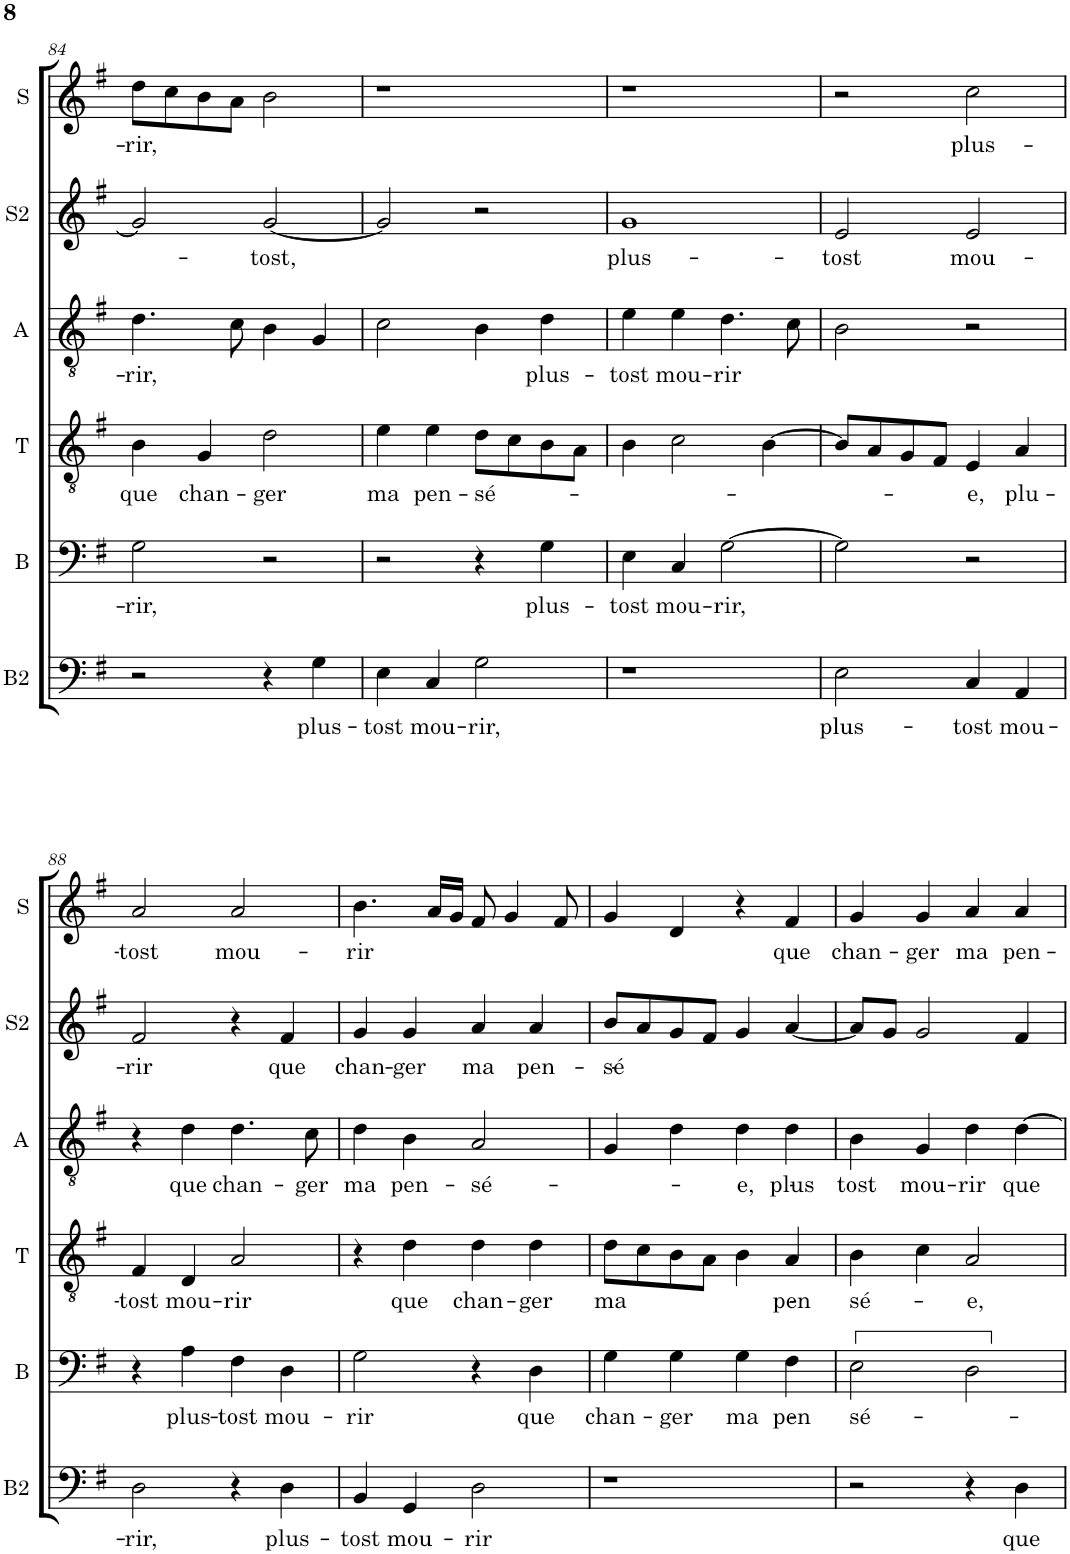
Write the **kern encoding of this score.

**kern	**text	**kern	**text	**kern	**text	**kern	**text	**kern	**text	**kern	**text
*part6	*part6	*part5	*part5	*part4	*part4	*part3	*part3	*part2	*part2	*part1	*part1
*staff6	*staff6	*staff5	*staff5	*staff4	*staff4	*staff3	*staff3	*staff2	*staff2	*staff1	*staff1
*I"B2	*	*I"B	*	*I"T	*	*I"A	*	*I"S2	*	*I"S	*
*I'B2	*	*I'B	*	*I'T	*	*I'A	*	*I'S2	*	*I'S	*
!!LO:PB:g=z
*clefF4	*	*clefF4	*	*clefGv2	*	*clefGv2	*	*clefG2	*	*clefG2	*
*k[f#]	*	*k[f#]	*	*k[f#]	*	*k[f#]	*	*k[f#]	*	*k[f#]	*
*M2/2	*	*M2/2	*	*M2/2	*	*M2/2	*	*M2/2	*	*M2/2	*
*met(c|)	*	*met(c|)	*	*met(c|)	*	*met(c|)	*	*met(c|)	*	*met(c|)	*
=84	=84	=84	=84	=84	=84	=84	=84	=84	=84	=84	=84
!	!	!	!LO:LY:b	!	!LO:LY:b	!	!LO:LY:b	!	!	!	!LO:LY:b
2r	.	2G\	-rir,	4B\	que	4.d\	-rir,	2g/]	.	8dd\L	-rir,
.	.	.	.	.	.	.	.	.	.	8cc\	.
!	!	!	!	!	!LO:LY:b	!	!	!	!	!	!
.	.	.	.	4G/	chan-	.	.	.	.	8b\	.
.	.	.	.	.	.	8c\	.	.	.	8a\J	.
!	!	!	!	!	!LO:LY:b	!	!	!	!LO:LY:b	!	!
4r	.	2r	.	2d\	-ger	4B\	.	[2g/	-tost,	2b\	.
!	!LO:LY:b	!	!	!	!	!	!	!	!	!	!
4G\	plus-	.	.	.	.	4G/	.	.	.	.	.
=85	=85	=85	=85	=85	=85	=85	=85	=85	=85	=85	=85
!	!LO:LY:b	!	!	!	!LO:LY:b	!	!	!	!	!	!
4E\	-tost	2r	.	4e\	ma	2c\	.	2g/]	.	1r	.
!	!LO:LY:b	!	!	!	!LO:LY:b	!	!	!	!	!	!
4C/	mou-	.	.	4e\	pen-	.	.	.	.	.	.
!	!LO:LY:b	!	!	!	!LO:LY:b	!	!	!	!	!	!
2G\	-rir,	4r	.	8d\L	-sé-	4B\	.	2r	.	.	.
.	.	.	.	8c\	.	.	.	.	.	.	.
!	!	!	!LO:LY:b	!	!	!	!LO:LY:b	!	!	!	!
.	.	4G\	plus-	8B\	.	4d\	plus-	.	.	.	.
.	.	.	.	8A\J	.	.	.	.	.	.	.
=86	=86	=86	=86	=86	=86	=86	=86	=86	=86	=86	=86
!	!	!	!LO:LY:b	!	!	!	!LO:LY:b	!	!LO:LY:b	!	!
1r	.	4E\	-tost	4B\	.	4e\	-tost	1g	plus-	1r	.
!	!	!	!LO:LY:b	!	!	!	!LO:LY:b	!	!	!	!
.	.	4C/	mou-	2c\	.	4e\	mou-	.	.	.	.
!	!	!	!LO:LY:b	!	!	!	!LO:LY:b	!	!	!	!
.	.	[2G\	-rir,	.	.	4.d\	-rir	.	.	.	.
.	.	.	.	[4B\	.	.	.	.	.	.	.
.	.	.	.	.	.	8c\	.	.	.	.	.
=87	=87	=87	=87	=87	=87	=87	=87	=87	=87	=87	=87
!	!LO:LY:b	!	!	!	!	!	!	!	!LO:LY:b	!	!
2E\	plus-	2G\]	.	8B/L]	.	2B\	.	2e/	-tost	2r	.
.	.	.	.	8A/	.	.	.	.	.	.	.
.	.	.	.	8G/	.	.	.	.	.	.	.
.	.	.	.	8F#/J	.	.	.	.	.	.	.
!	!LO:LY:b	!	!	!	!LO:LY:b	!	!	!	!LO:LY:b	!	!LO:LY:b
4C/	-tost	2r	.	4E/	-e,	2r	.	2e/	mou-	2cc\	plus-
!	!LO:LY:b	!	!	!	!LO:LY:b	!	!	!	!	!	!
4AA/	mou-	.	.	4A/	plu-	.	.	.	.	.	.
!!LO:LB:g=z
=88	=88	=88	=88	=88	=88	=88	=88	=88	=88	=88	=88
!	!LO:LY:b	!	!	!	!LO:LY:b	!	!	!	!LO:LY:b	!	!LO:LY:b
2D\	-rir,	4r	.	4F#/	-tost	4r	.	2f#/	-rir	2a/	-tost
!	!	!	!LO:LY:b	!	!LO:LY:b	!	!LO:LY:b	!	!	!	!
.	.	4A\	plus-	4D/	mou-	4d\	que	.	.	.	.
!	!	!	!LO:LY:b	!	!LO:LY:b	!	!LO:LY:b	!	!	!	!LO:LY:b
4r	.	4F#\	-tost	2A/	-rir	4.d\	chan-	4r	.	2a/	mou-
!	!LO:LY:b	!	!LO:LY:b	!	!	!	!	!	!LO:LY:b	!	!
4D\	plus-	4D\	mou-	.	.	.	.	4f#/	que	.	.
!	!	!	!	!	!	!	!LO:LY:b	!	!	!	!
.	.	.	.	.	.	8c\	-ger	.	.	.	.
=89	=89	=89	=89	=89	=89	=89	=89	=89	=89	=89	=89
!	!LO:LY:b	!	!LO:LY:b	!	!	!	!LO:LY:b	!	!LO:LY:b	!	!LO:LY:b
4BB/	-tost	2G\	-rir	4r	.	4d\	ma	4g/	chan-	4.b\	-rir
!	!LO:LY:b	!	!	!	!LO:LY:b	!	!LO:LY:b	!	!LO:LY:b	!	!
4GG/	mou-	.	.	4d\	que	4B\	pen-	4g/	-ger	.	.
.	.	.	.	.	.	.	.	.	.	16a/LL	.
.	.	.	.	.	.	.	.	.	.	16g/JJ	.
!	!LO:LY:b	!	!	!	!LO:LY:b	!	!LO:LY:b	!	!LO:LY:b	!	!
2D\	-rir	4r	.	4d\	chan-	2A/	-sé-	4a/	ma	8f#/	.
.	.	.	.	.	.	.	.	.	.	4g/	.
!	!	!	!LO:LY:b	!	!LO:LY:b	!	!	!	!LO:LY:b	!	!
.	.	4D\	que	4d\	-ger	.	.	4a/	pen-	.	.
.	.	.	.	.	.	.	.	.	.	8f#/	.
=90	=90	=90	=90	=90	=90	=90	=90	=90	=90	=90	=90
!	!	!	!LO:LY:b	!	!LO:LY:b	!	!	!	!LO:LY:b	!	!
1r	.	4G\	chan-	8d\L	ma	4G/	.	8b/L	-sé-	4g/	.
.	.	.	.	8c\	.	.	.	8a/	.	.	.
!	!	!	!LO:LY:b	!	!	!	!	!	!	!	!
.	.	4G\	-ger	8B\	.	4d\	.	8g/	.	4d/	.
.	.	.	.	8A\J	.	.	.	8f#/J	.	.	.
!	!	!	!LO:LY:b	!	!	!	!LO:LY:b	!	!	!	!
.	.	4G\	ma	4B\	.	4d\	-e,	4g/	.	4r	.
!	!	!	!LO:LY:b	!	!LO:LY:b	!	!LO:LY:b	!	!	!	!LO:LY:b
.	.	4F#\	pen-	4A/	pen-	4d\	plus-	[4a/	.	4f#/	que
=91	=91	=91	=91	=91	=91	=91	=91	=91	=91	=91	=91
!	!	!	!LO:LY:b	!	!LO:LY:b	!	!LO:LY:b	!	!	!	!LO:LY:b
2r	.	2E\	-sé-	4B\	-sé-	4B\	-tost	8a/L]	.	4g/	chan-
.	.	.	.	.	.	.	.	8g/J	.	.	.
!	!	!	!	!	!	!	!LO:LY:b	!	!	!	!LO:LY:b
.	.	.	.	4c\	.	4G/	mou-	2g/	.	4g/	-ger
!	!	!	!	!	!LO:LY:b	!	!LO:LY:b	!	!	!	!LO:LY:b
4r	.	2D\	.	2A/	-e,	4d\	-rir	.	.	4a/	ma
!	!LO:LY:b	!	!	!	!	!	!LO:LY:b	!	!	!	!LO:LY:b
4D\	que	.	.	.	.	[4d\	que	4f#/	.	4a/	pen-
=	=	=	=	=	=	=	=	=	=	=	=
*-	*-	*-	*-	*-	*-	*-	*-	*-	*-	*-	*-
